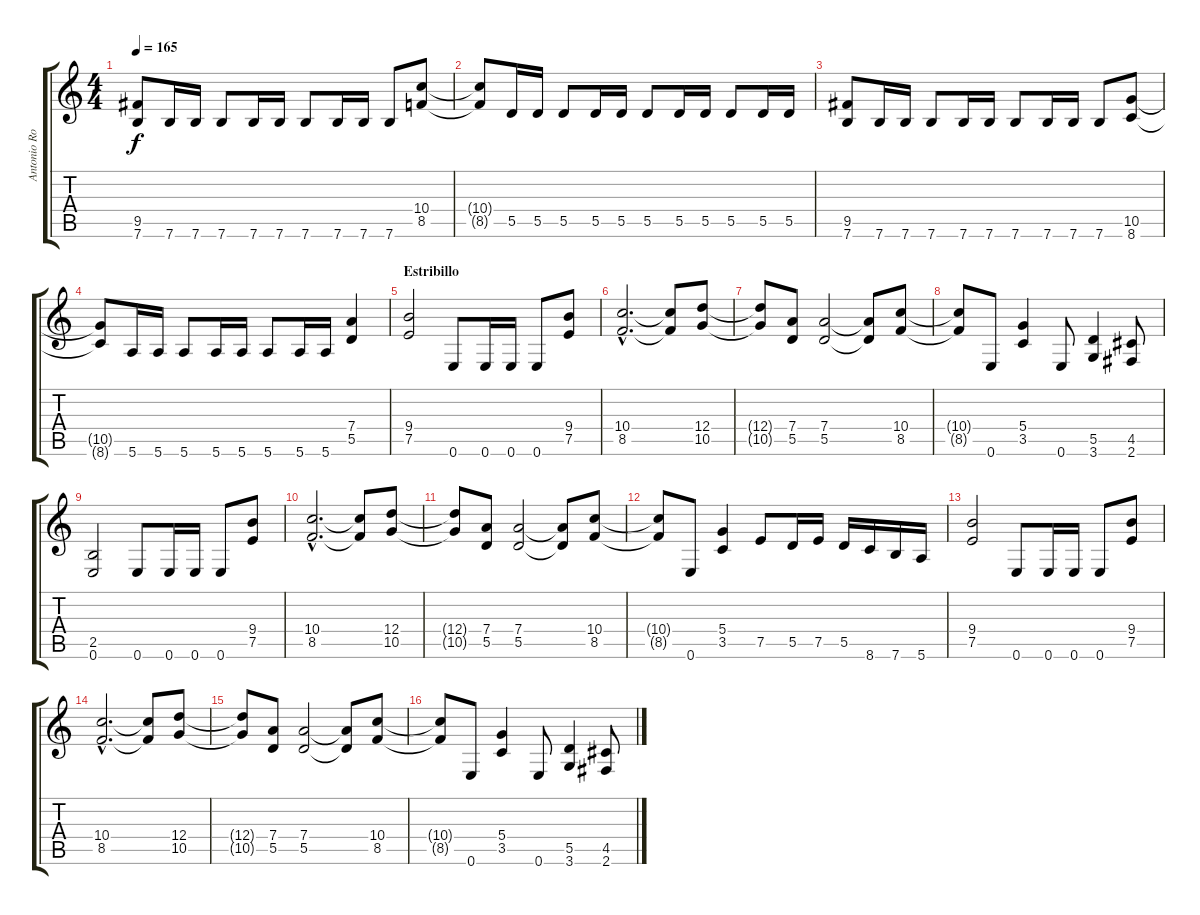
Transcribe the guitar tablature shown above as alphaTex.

\track ("Antonio Romano (Gtr 1)" "Antonio Ro") {instrument distortionguitar}
\staff {score tabs}
\tuning (E4 B3 G3 D3 A2 E2) {hide}
\ts (4 4)
\tempo 165
\clef g2
\ks c
(9.5 7.6).8{dy f} 7.6.16 7.6.16 7.6.8 7.6.16 7.6.16 7.6.8 7.6.16 7.6.16 7.6.8 (10.4 8.5).8 |
(10.4{t} 8.5{t}).8 5.5.16 5.5.16 5.5.8 5.5.16 5.5.16 5.5.8 5.5.16 5.5.16 5.5.8 5.5.16 5.5.16 |
(9.5 7.6).8 7.6.16 7.6.16 7.6.8 7.6.16 7.6.16 7.6.8 7.6.16 7.6.16 7.6.8 (10.5 8.6).8 |
(10.5{t} 8.6{t}).8 5.6.16 5.6.16 5.6.8 5.6.16 5.6.16 5.6.8 5.6.16 5.6.16 (7.4 5.5).4 |
\section ("" "Estribillo")
(9.4 7.5).2 0.6.8 0.6.16 0.6.16 0.6.8 (9.4 7.5).8 |
(10.4{hac} 8.5{hac}).2{d} (10.4{t} 8.5{t}).8 (12.4 10.5).8 |
(12.4{t} 10.5{t}).8 (7.4 5.5).8 (7.4 5.5).2 (7.4{t} 5.5{t}).8 (10.4 8.5).8 |
(10.4{t} 8.5{t}).8 0.6.8 (5.4 3.5).4 0.6.8 (5.5 3.6).4 (4.5 2.6).8 |
(2.5 0.6).2 0.6.8 0.6.16 0.6.16 0.6.8 (9.4 7.5).8 |
(10.4{hac} 8.5{hac}).2{d} (10.4{t} 8.5{t}).8 (12.4 10.5).8 |
(12.4{t} 10.5{t}).8 (7.4 5.5).8 (7.4 5.5).2 (7.4{t} 5.5{t}).8 (10.4 8.5).8 |
(10.4{t} 8.5{t}).8 0.6.8 (5.4 3.5).4 7.5.8 5.5.16 7.5.16 5.5.16 8.6.16 7.6.16 5.6.16 |
(9.4 7.5).2 0.6.8 0.6.16 0.6.16 0.6.8 (9.4 7.5).8 |
(10.4{hac} 8.5{hac}).2{d} (10.4{t} 8.5{t}).8 (12.4 10.5).8 |
(12.4{t} 10.5{t}).8 (7.4 5.5).8 (7.4 5.5).2 (7.4{t} 5.5{t}).8 (10.4 8.5).8 |
(10.4{t} 8.5{t}).8 0.6.8 (5.4 3.5).4 0.6.8 (5.5 3.6).4 (4.5 2.6).8
